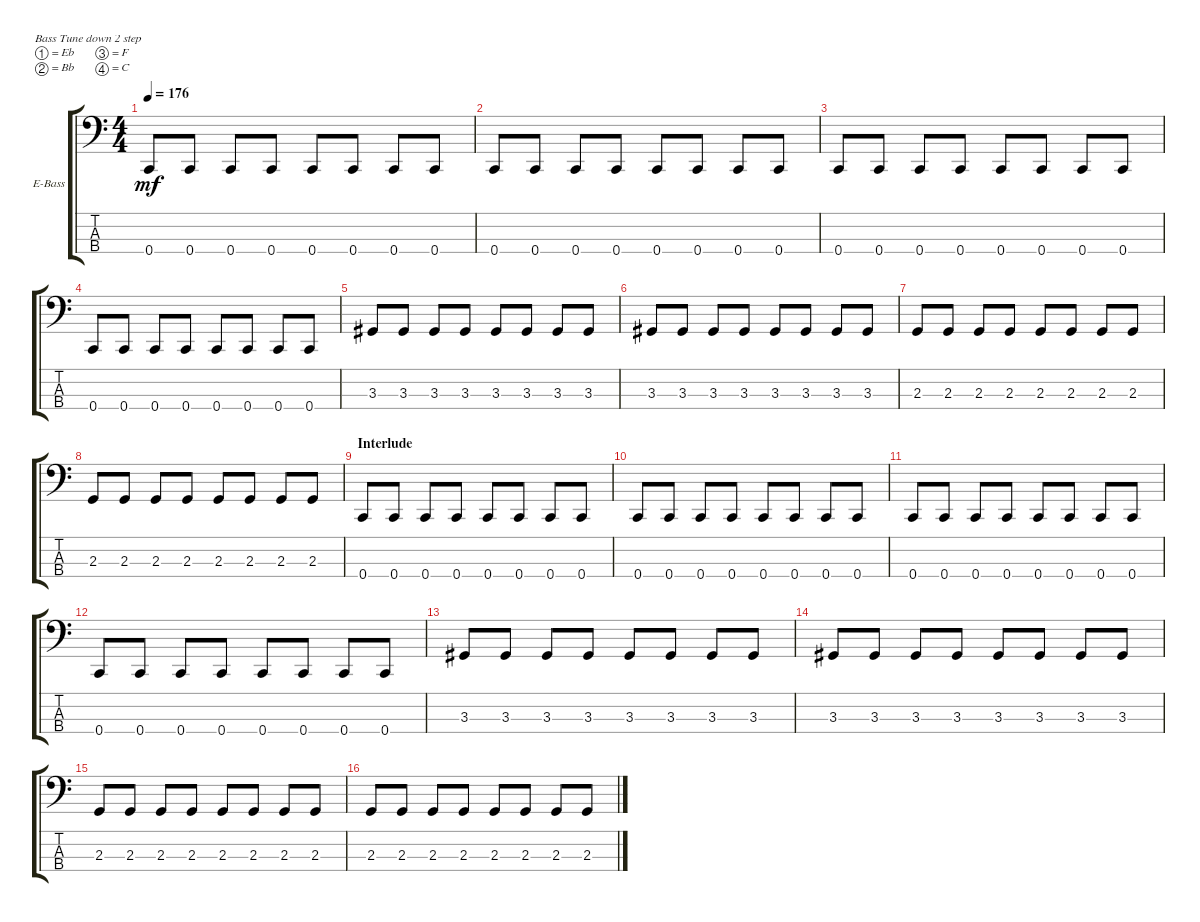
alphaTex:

\bracketExtendMode groupsimilarinstruments
\firstSystemTrackNameOrientation horizontal
\otherSystemsTrackNameOrientation horizontal
\track ("Bass" "E-Bass") {instrument electricbassfinger}
\staff {score tabs}
\tuning (Eb2 Bb1 F1 C1)
\ts (4 4)
\tempo 176
\clef f4
\ks c
0.4.8{dy mf} 0.4.8 0.4.8 0.4.8 0.4.8 0.4.8 0.4.8 0.4.8 |
0.4.8 0.4.8 0.4.8 0.4.8 0.4.8 0.4.8 0.4.8 0.4.8 |
0.4.8 0.4.8 0.4.8 0.4.8 0.4.8 0.4.8 0.4.8 0.4.8 |
0.4.8 0.4.8 0.4.8 0.4.8 0.4.8 0.4.8 0.4.8 0.4.8 |
3.3.8 3.3.8 3.3.8 3.3.8 3.3.8 3.3.8 3.3.8 3.3.8 |
3.3.8 3.3.8 3.3.8 3.3.8 3.3.8 3.3.8 3.3.8 3.3.8 |
2.3.8 2.3.8 2.3.8 2.3.8 2.3.8 2.3.8 2.3.8 2.3.8 |
2.3.8 2.3.8 2.3.8 2.3.8 2.3.8 2.3.8 2.3.8 2.3.8 |
\section ("" "Interlude")
0.4.8 0.4.8 0.4.8 0.4.8 0.4.8 0.4.8 0.4.8 0.4.8 |
0.4.8 0.4.8 0.4.8 0.4.8 0.4.8 0.4.8 0.4.8 0.4.8 |
0.4.8 0.4.8 0.4.8 0.4.8 0.4.8 0.4.8 0.4.8 0.4.8 |
0.4.8 0.4.8 0.4.8 0.4.8 0.4.8 0.4.8 0.4.8 0.4.8 |
3.3.8 3.3.8 3.3.8 3.3.8 3.3.8 3.3.8 3.3.8 3.3.8 |
3.3.8 3.3.8 3.3.8 3.3.8 3.3.8 3.3.8 3.3.8 3.3.8 |
2.3.8 2.3.8 2.3.8 2.3.8 2.3.8 2.3.8 2.3.8 2.3.8 |
2.3.8 2.3.8 2.3.8 2.3.8 2.3.8 2.3.8 2.3.8 2.3.8
